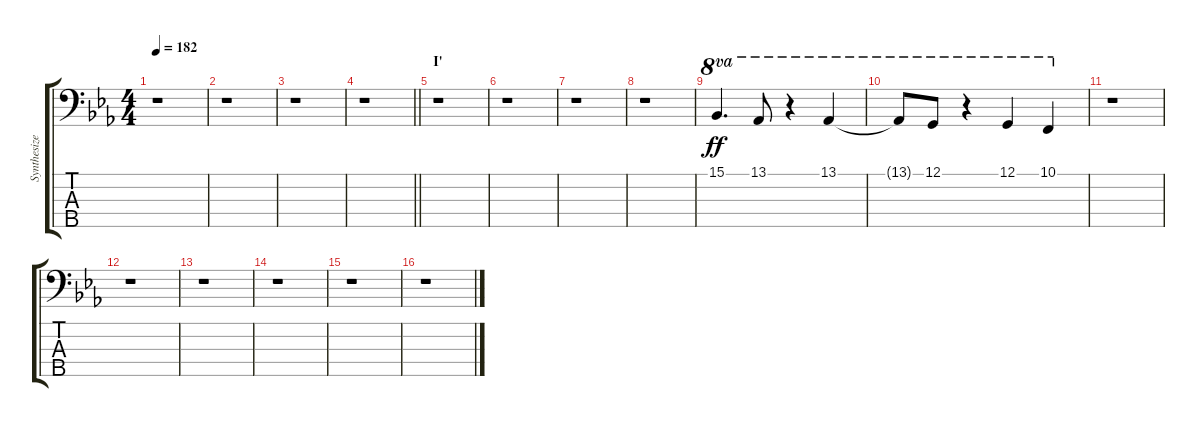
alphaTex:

\track ("Synthesizer II" "Synthesize") {instrument fx5brightness}
\staff {score tabs}
\tuning (G2 D2 A1 E1 B0) {hide}
\ts (4 4)
\tempo 182
\clef f4
\ks eb
r.1{dy ff} |
r.1 |
r.1 |
\barLineRight lightlight
r.1 |
\section ("" "I'")
r.1 |
r.1 |
r.1 |
r.1 |
15.1.4{d ot 8va} 13.1.8{ot 8va} r.4{ot 8va} 13.1.4{ot 8va} |
13.1{t}.8{ot 8va} 12.1.8{ot 8va} r.4{ot 8va} 12.1.4{ot 8va} 10.1.4{ot 8va} |
r.1 |
r.1 |
r.1 |
r.1 |
r.1 |
r.1
